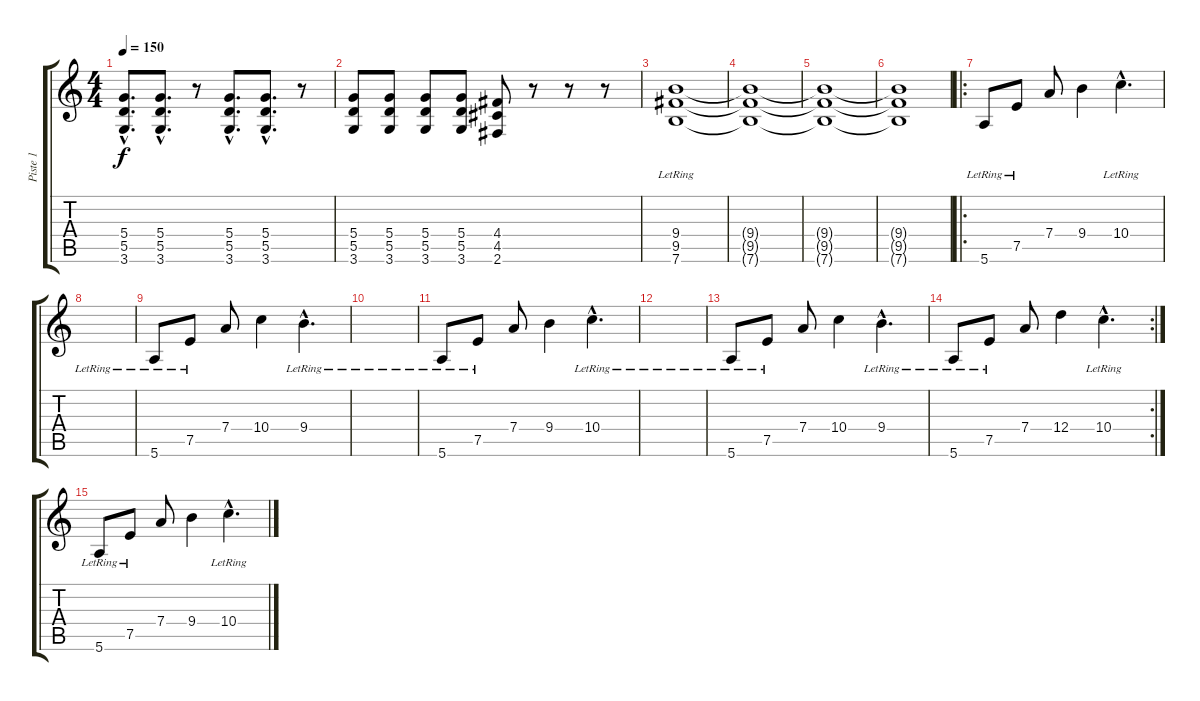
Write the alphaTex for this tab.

\track ("Piste 1" "Piste 1") {instrument distortionguitar}
\staff {score tabs}
\tuning (E4 B3 G3 D3 A2 E2) {hide}
\ts (4 4)
\tempo 150
\clef g2
\ks c
(5.4{hac} 5.5{hac} 3.6{hac}).8{d dy f} (5.4{hac} 5.5{hac} 3.6{hac}).8{d} r.8 (5.4{hac} 5.5{hac} 3.6{hac}).8{d} (5.4{hac} 5.5{hac} 3.6{hac}).8{d} r.8 |
(5.4 5.5 3.6).8 (5.4 5.5 3.6).8 (5.4 5.5 3.6).8 (5.4 5.5 3.6).8 (4.4 4.5 2.6).8 r.8 r.8 r.8 |
(9.4{lr} 9.5{lr} 7.6{lr}).1 |
(9.4{t} 9.5{t} 7.6{t}).1 |
(9.4{t} 9.5{t} 7.6{t}).1 |
(9.4{t} 9.5{t} 7.6{t}).1 |
\ro
5.6{lr}.8 7.5{lr}.8 7.4.8 9.4.4 10.4{hac lr}.4{d} |
|
5.6{lr}.8 7.5{lr}.8 7.4.8 10.4.4 9.4{hac lr}.4{d} |
|
5.6{lr}.8 7.5{lr}.8 7.4.8 9.4.4 10.4{hac lr}.4{d} |
|
5.6{lr}.8 7.5{lr}.8 7.4.8 10.4.4 9.4{hac lr}.4{d} |
\rc 2
5.6{lr}.8 7.5{lr}.8 7.4.8 12.4.4 10.4{hac lr}.4{d} |
5.6{lr}.8 7.5{lr}.8 7.4.8 9.4.4 10.4{hac lr}.4{d}
